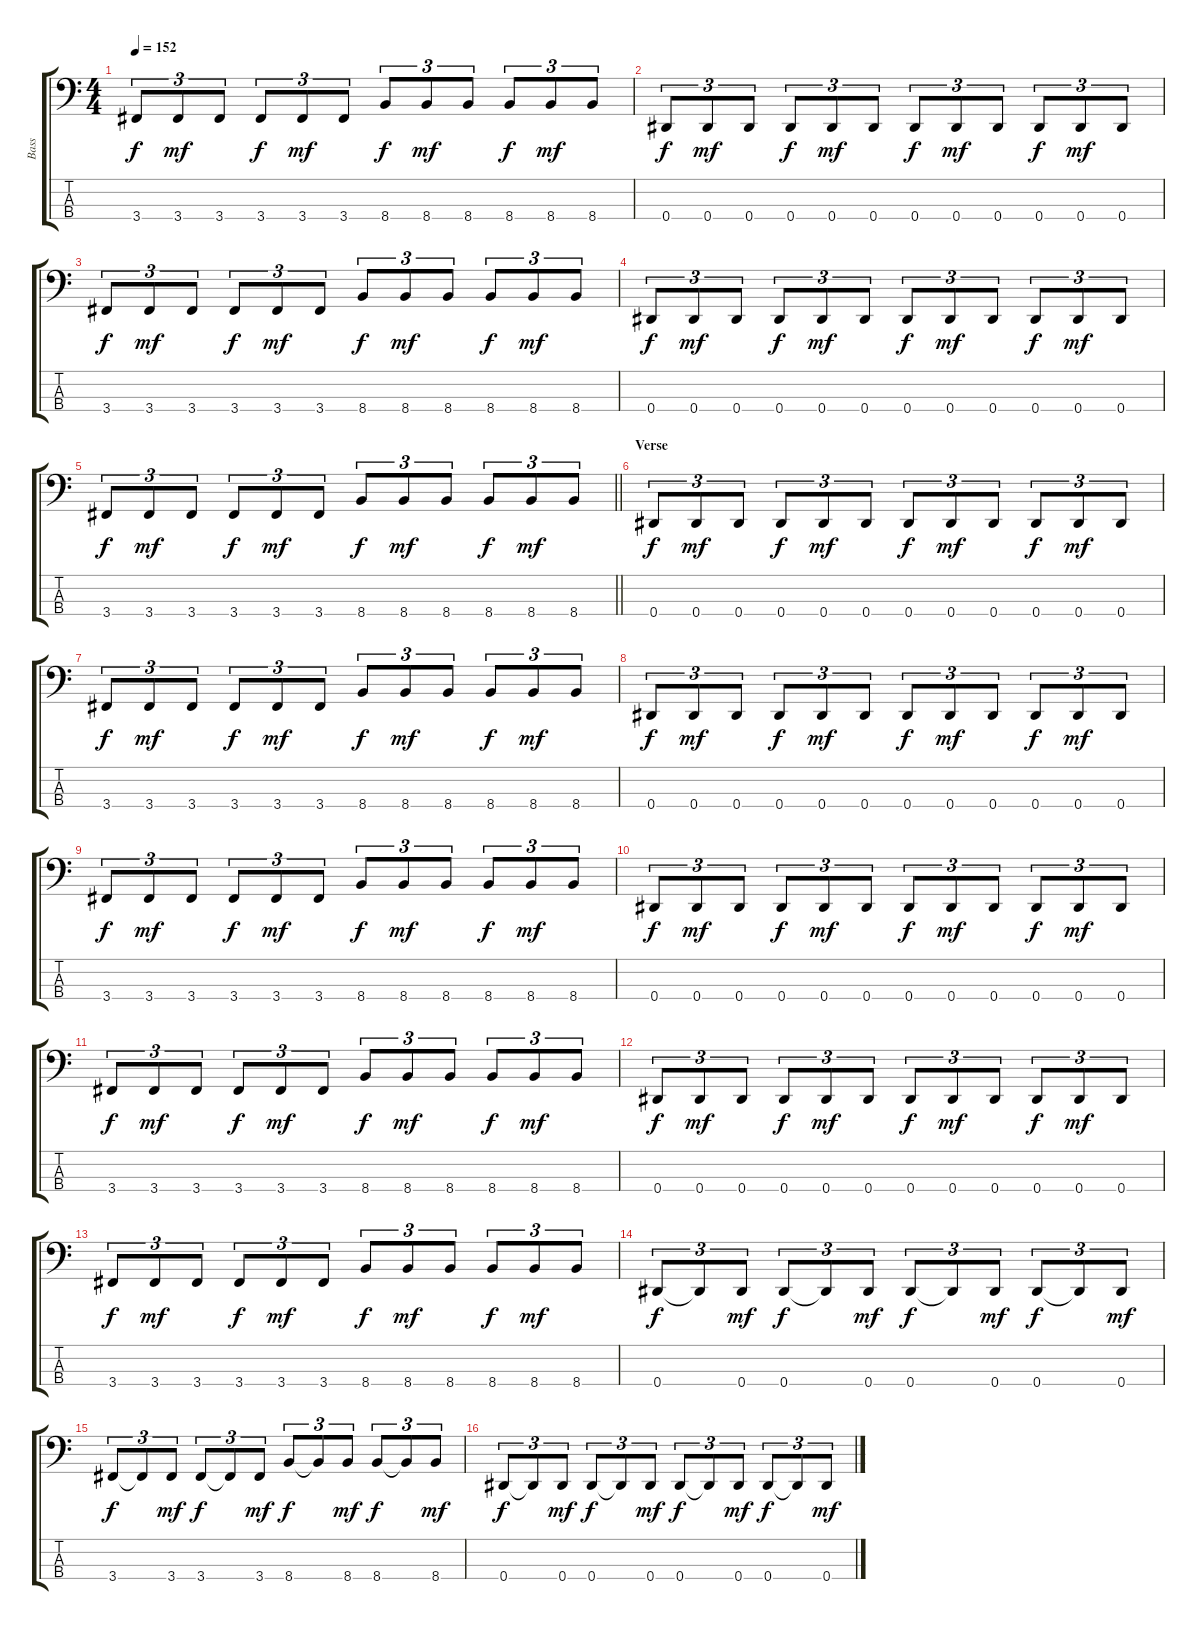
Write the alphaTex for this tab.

\track ("Bass" "Bass") {instrument electricbasspick}
\staff {score tabs}
\tuning (Gb2 Db2 Ab1 Eb1) {hide}
\ts (4 4)
\tempo 152
\clef f4
\ks c
3.4.8{tu (3 2) dy f} 3.4.8{tu (3 2) dy mf} 3.4.8{tu (3 2)} 3.4.8{tu (3 2) dy f} 3.4.8{tu (3 2) dy mf} 3.4.8{tu (3 2)} 8.4.8{tu (3 2) dy f} 8.4.8{tu (3 2) dy mf} 8.4.8{tu (3 2)} 8.4.8{tu (3 2) dy f} 8.4.8{tu (3 2) dy mf} 8.4.8{tu (3 2)} |
0.4.8{tu (3 2) dy f} 0.4.8{tu (3 2) dy mf} 0.4.8{tu (3 2)} 0.4.8{tu (3 2) dy f} 0.4.8{tu (3 2) dy mf} 0.4.8{tu (3 2)} 0.4.8{tu (3 2) dy f} 0.4.8{tu (3 2) dy mf} 0.4.8{tu (3 2)} 0.4.8{tu (3 2) dy f} 0.4.8{tu (3 2) dy mf} 0.4.8{tu (3 2)} |
3.4.8{tu (3 2) dy f} 3.4.8{tu (3 2) dy mf} 3.4.8{tu (3 2)} 3.4.8{tu (3 2) dy f} 3.4.8{tu (3 2) dy mf} 3.4.8{tu (3 2)} 8.4.8{tu (3 2) dy f} 8.4.8{tu (3 2) dy mf} 8.4.8{tu (3 2)} 8.4.8{tu (3 2) dy f} 8.4.8{tu (3 2) dy mf} 8.4.8{tu (3 2)} |
0.4.8{tu (3 2) dy f} 0.4.8{tu (3 2) dy mf} 0.4.8{tu (3 2)} 0.4.8{tu (3 2) dy f} 0.4.8{tu (3 2) dy mf} 0.4.8{tu (3 2)} 0.4.8{tu (3 2) dy f} 0.4.8{tu (3 2) dy mf} 0.4.8{tu (3 2)} 0.4.8{tu (3 2) dy f} 0.4.8{tu (3 2) dy mf} 0.4.8{tu (3 2)} |
\barLineRight lightlight
3.4.8{tu (3 2) dy f} 3.4.8{tu (3 2) dy mf} 3.4.8{tu (3 2)} 3.4.8{tu (3 2) dy f} 3.4.8{tu (3 2) dy mf} 3.4.8{tu (3 2)} 8.4.8{tu (3 2) dy f} 8.4.8{tu (3 2) dy mf} 8.4.8{tu (3 2)} 8.4.8{tu (3 2) dy f} 8.4.8{tu (3 2) dy mf} 8.4.8{tu (3 2)} |
\section ("" "Verse")
0.4.8{tu (3 2) dy f} 0.4.8{tu (3 2) dy mf} 0.4.8{tu (3 2)} 0.4.8{tu (3 2) dy f} 0.4.8{tu (3 2) dy mf} 0.4.8{tu (3 2)} 0.4.8{tu (3 2) dy f} 0.4.8{tu (3 2) dy mf} 0.4.8{tu (3 2)} 0.4.8{tu (3 2) dy f} 0.4.8{tu (3 2) dy mf} 0.4.8{tu (3 2)} |
3.4.8{tu (3 2) dy f} 3.4.8{tu (3 2) dy mf} 3.4.8{tu (3 2)} 3.4.8{tu (3 2) dy f} 3.4.8{tu (3 2) dy mf} 3.4.8{tu (3 2)} 8.4.8{tu (3 2) dy f} 8.4.8{tu (3 2) dy mf} 8.4.8{tu (3 2)} 8.4.8{tu (3 2) dy f} 8.4.8{tu (3 2) dy mf} 8.4.8{tu (3 2)} |
0.4.8{tu (3 2) dy f} 0.4.8{tu (3 2) dy mf} 0.4.8{tu (3 2)} 0.4.8{tu (3 2) dy f} 0.4.8{tu (3 2) dy mf} 0.4.8{tu (3 2)} 0.4.8{tu (3 2) dy f} 0.4.8{tu (3 2) dy mf} 0.4.8{tu (3 2)} 0.4.8{tu (3 2) dy f} 0.4.8{tu (3 2) dy mf} 0.4.8{tu (3 2)} |
3.4.8{tu (3 2) dy f} 3.4.8{tu (3 2) dy mf} 3.4.8{tu (3 2)} 3.4.8{tu (3 2) dy f} 3.4.8{tu (3 2) dy mf} 3.4.8{tu (3 2)} 8.4.8{tu (3 2) dy f} 8.4.8{tu (3 2) dy mf} 8.4.8{tu (3 2)} 8.4.8{tu (3 2) dy f} 8.4.8{tu (3 2) dy mf} 8.4.8{tu (3 2)} |
0.4.8{tu (3 2) dy f} 0.4.8{tu (3 2) dy mf} 0.4.8{tu (3 2)} 0.4.8{tu (3 2) dy f} 0.4.8{tu (3 2) dy mf} 0.4.8{tu (3 2)} 0.4.8{tu (3 2) dy f} 0.4.8{tu (3 2) dy mf} 0.4.8{tu (3 2)} 0.4.8{tu (3 2) dy f} 0.4.8{tu (3 2) dy mf} 0.4.8{tu (3 2)} |
3.4.8{tu (3 2) dy f} 3.4.8{tu (3 2) dy mf} 3.4.8{tu (3 2)} 3.4.8{tu (3 2) dy f} 3.4.8{tu (3 2) dy mf} 3.4.8{tu (3 2)} 8.4.8{tu (3 2) dy f} 8.4.8{tu (3 2) dy mf} 8.4.8{tu (3 2)} 8.4.8{tu (3 2) dy f} 8.4.8{tu (3 2) dy mf} 8.4.8{tu (3 2)} |
0.4.8{tu (3 2) dy f} 0.4.8{tu (3 2) dy mf} 0.4.8{tu (3 2)} 0.4.8{tu (3 2) dy f} 0.4.8{tu (3 2) dy mf} 0.4.8{tu (3 2)} 0.4.8{tu (3 2) dy f} 0.4.8{tu (3 2) dy mf} 0.4.8{tu (3 2)} 0.4.8{tu (3 2) dy f} 0.4.8{tu (3 2) dy mf} 0.4.8{tu (3 2)} |
3.4.8{tu (3 2) dy f} 3.4.8{tu (3 2) dy mf} 3.4.8{tu (3 2)} 3.4.8{tu (3 2) dy f} 3.4.8{tu (3 2) dy mf} 3.4.8{tu (3 2)} 8.4.8{tu (3 2) dy f} 8.4.8{tu (3 2) dy mf} 8.4.8{tu (3 2)} 8.4.8{tu (3 2) dy f} 8.4.8{tu (3 2) dy mf} 8.4.8{tu (3 2)} |
0.4.8{tu (3 2) dy f} 0.4{t}.8{tu (3 2)} 0.4.8{tu (3 2) dy mf} 0.4.8{tu (3 2) dy f} 0.4{t}.8{tu (3 2)} 0.4.8{tu (3 2) dy mf} 0.4.8{tu (3 2) dy f} 0.4{t}.8{tu (3 2)} 0.4.8{tu (3 2) dy mf} 0.4.8{tu (3 2) dy f} 0.4{t}.8{tu (3 2)} 0.4.8{tu (3 2) dy mf} |
3.4.8{tu (3 2) dy f} 3.4{t}.8{tu (3 2)} 3.4.8{tu (3 2) dy mf} 3.4.8{tu (3 2) dy f} 3.4{t}.8{tu (3 2)} 3.4.8{tu (3 2) dy mf} 8.4.8{tu (3 2) dy f} 8.4{t}.8{tu (3 2)} 8.4.8{tu (3 2) dy mf} 8.4.8{tu (3 2) dy f} 8.4{t}.8{tu (3 2)} 8.4.8{tu (3 2) dy mf} |
0.4.8{tu (3 2) dy f} 0.4{t}.8{tu (3 2)} 0.4.8{tu (3 2) dy mf} 0.4.8{tu (3 2) dy f} 0.4{t}.8{tu (3 2)} 0.4.8{tu (3 2) dy mf} 0.4.8{tu (3 2) dy f} 0.4{t}.8{tu (3 2)} 0.4.8{tu (3 2) dy mf} 0.4.8{tu (3 2) dy f} 0.4{t}.8{tu (3 2)} 0.4.8{tu (3 2) dy mf}
